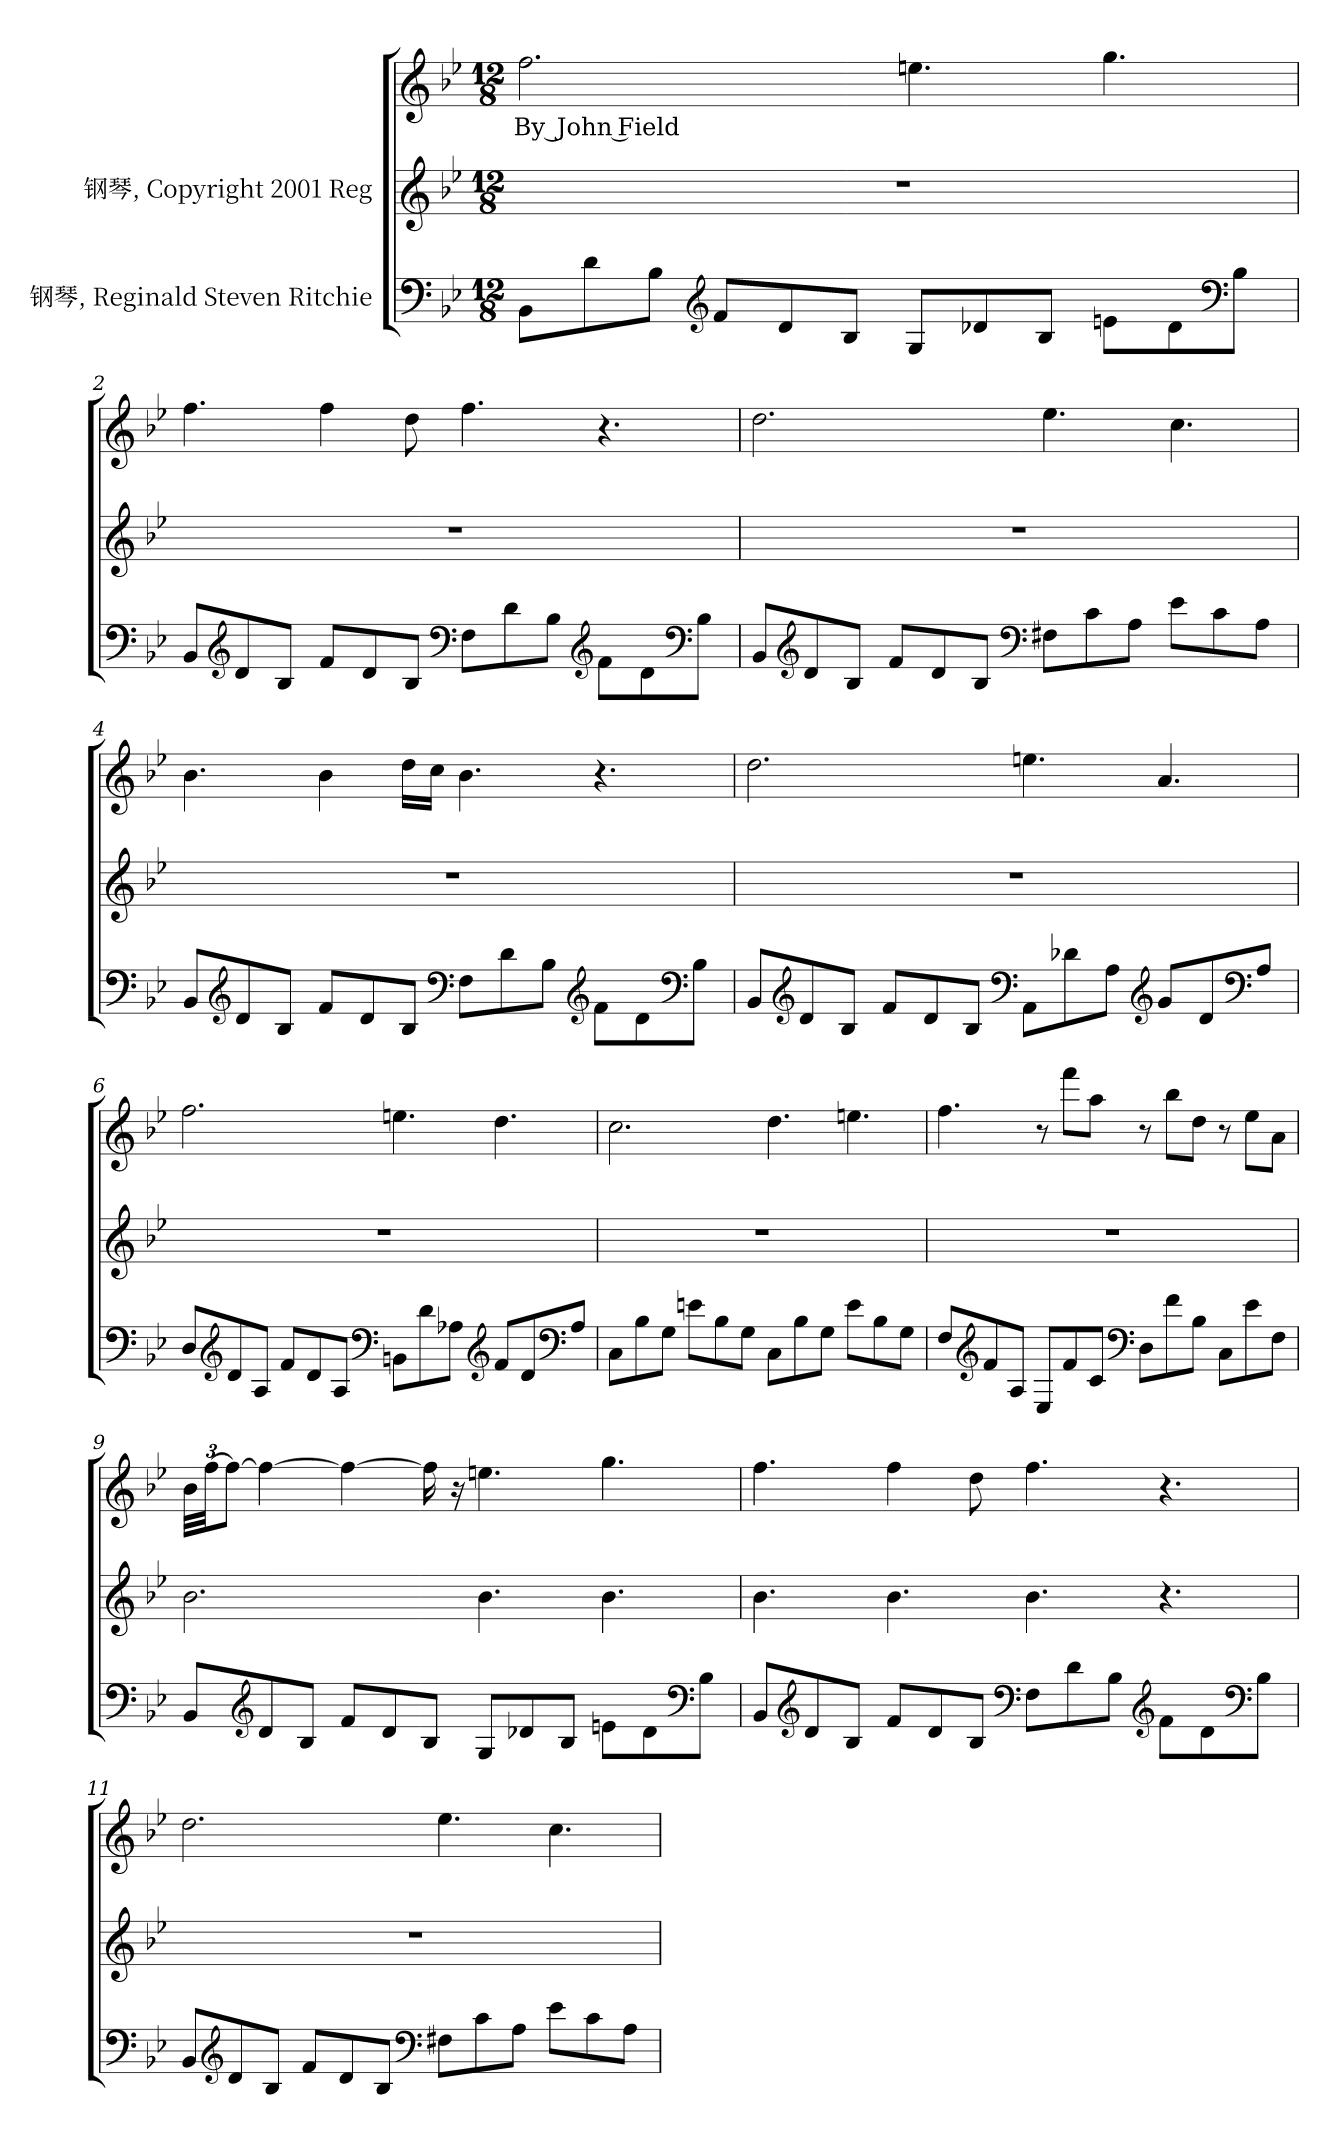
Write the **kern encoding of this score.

**kern	**kern	**kern	**text
*part2	*part1	*part1	*part1
*staff3	*staff2	*staff1	*staff1
*I"钢琴, Reginald Steven Ritchie	*I"钢琴, Copyright 2001 Reg	*	*
*clefF4	*clefG2	*clefG2	*
*k[b-e-]	*k[b-e-]	*k[b-e-]	*
*M12/8	*M12/8	*M12/8	*
*MM110	*MM110	*MM110	*
=1	=1	=1	=1
8BB-\L	1.r	2.ff\	By John Field
8d\	.	.	.
8B-\J	.	.	.
*clefG2	*	*	*
8f/L	.	.	.
8d/	.	.	.
8B-/J	.	.	.
8G/L	.	4.een\	.
8d-X/	.	.	.
8B-/J	.	.	.
8en\L	.	4.gg\	.
8d-\	.	.	.
*clefF4	*	*	*
8B-\J	.	.	.
!!LO:LB:g=z
=2	=2	=2	=2
8BB-/L	1.r	4.ff\	.
*clefG2	*	*	*
8d/	.	.	.
8B-/J	.	.	.
8f/L	.	4ff\	.
8d/	.	.	.
8B-/J	.	8dd\	.
*clefF4	*	*	*
8F\L	.	4.ff\	.
8d\	.	.	.
8B-\J	.	.	.
*clefG2	*	*	*
8f\L	.	4.r	.
8d\	.	.	.
*clefF4	*	*	*
8B-\J	.	.	.
=3	=3	=3	=3
8BB-/L	1.r	2.dd\	.
*clefG2	*	*	*
8d/	.	.	.
8B-/J	.	.	.
8f/L	.	.	.
8d/	.	.	.
8B-/J	.	.	.
*clefF4	*	*	*
8F#X\L	.	4.ee-\	.
8c\	.	.	.
8A\J	.	.	.
8e-\L	.	4.cc\	.
8c\	.	.	.
8A\J	.	.	.
!!LO:LB:g=z
=4	=4	=4	=4
8BB-/L	1.r	4.b-\	.
*clefG2	*	*	*
8d/	.	.	.
8B-/J	.	.	.
8f/L	.	4b-\	.
8d/	.	.	.
8B-/J	.	16dd\LL	.
.	.	16cc\JJ	.
*clefF4	*	*	*
8F\L	.	4.b-\	.
8d\	.	.	.
8B-\J	.	.	.
*clefG2	*	*	*
8f\L	.	4.r	.
8d\	.	.	.
*clefF4	*	*	*
8B-\J	.	.	.
=5	=5	=5	=5
8BB-/L	1.r	2.dd\	.
*clefG2	*	*	*
8d/	.	.	.
8B-/J	.	.	.
8f/L	.	.	.
8d/	.	.	.
8B-/J	.	.	.
*clefF4	*	*	*
8AA\L	.	4.een\	.
8d-X\	.	.	.
8A\J	.	.	.
*clefG2	*	*	*
8g/L	.	4.a/	.
8d-/	.	.	.
*clefF4	*	*	*
8A/J	.	.	.
!!LO:LB:g=z
=6	=6	=6	=6
8D/L	1.r	2.ff\	.
*clefG2	*	*	*
8d/	.	.	.
8A/J	.	.	.
8f/L	.	.	.
8d/	.	.	.
8A/J	.	.	.
*clefF4	*	*	*
8BBn\L	.	4.een\	.
8d\	.	.	.
8A-X\J	.	.	.
*clefG2	*	*	*
8f/L	.	4.dd\	.
8d/	.	.	.
*clefF4	*	*	*
8A-/J	.	.	.
=7	=7	=7	=7
8C\L	1.r	2.cc\	.
8B-\	.	.	.
8G\J	.	.	.
8en\L	.	.	.
8B-\	.	.	.
8G\J	.	.	.
8C\L	.	4.dd\	.
8B-\	.	.	.
8G\J	.	.	.
8e\L	.	4.een\	.
8B-\	.	.	.
8G\J	.	.	.
!!LO:PB:g=z
=8	=8	=8	=8
8F/L	1.r	4.ff\	.
*clefG2	*	*	*
8f/	.	.	.
8A/J	.	.	.
8E-/L	.	8r	.
8f/	.	8fff\L	.
8c/J	.	8aa\J	.
*clefF4	*	*	*
8D\L	.	8r	.
8f\	.	8bb-\L	.
8B-\J	.	8dd\J	.
8C\L	.	8r	.
8e-\	.	8ee-\L	.
8F\J	.	8a\J	.
=9	=9	=9	=9
*	*	*Xbrackettup	*
8BB-/L	2.b-\	48b-\LLL	.
.	.	[48ff\JJ	.
.	.	12ff\J_	.
*clefG2	*	*	*
8d/	.	4ff\_	.
8B-/J	.	.	.
8f/L	.	4ff\_	.
8d/	.	.	.
8B-/J	.	16ff\]	.
.	.	16r	.
8G/L	4.b-\	4.een\	.
8d-X/	.	.	.
8B-/J	.	.	.
8en\L	4.b-\	4.gg\	.
8d-\	.	.	.
*clefF4	*	*	*
8B-\J	.	.	.
!!LO:LB:g=z
=10	=10	=10	=10
8BB-/L	4.b-\	4.ff\	.
*clefG2	*	*	*
8d/	.	.	.
8B-/J	.	.	.
8f/L	4.b-\	4ff\	.
8d/	.	.	.
8B-/J	.	8dd\	.
*clefF4	*	*	*
8F\L	4.b-\	4.ff\	.
8d\	.	.	.
8B-\J	.	.	.
*clefG2	*	*	*
8f\L	4.r	4.r	.
8d\	.	.	.
*clefF4	*	*	*
8B-\J	.	.	.
=11	=11	=11	=11
8BB-/L	1.r	2.dd\	.
*clefG2	*	*	*
8d/	.	.	.
8B-/J	.	.	.
8f/L	.	.	.
8d/	.	.	.
8B-/J	.	.	.
*clefF4	*	*	*
8F#X\L	.	4.ee-\	.
8c\	.	.	.
8A\J	.	.	.
8e-\L	.	4.cc\	.
8c\	.	.	.
8A\J	.	.	.
=	=	=	=
*-	*-	*-	*-
